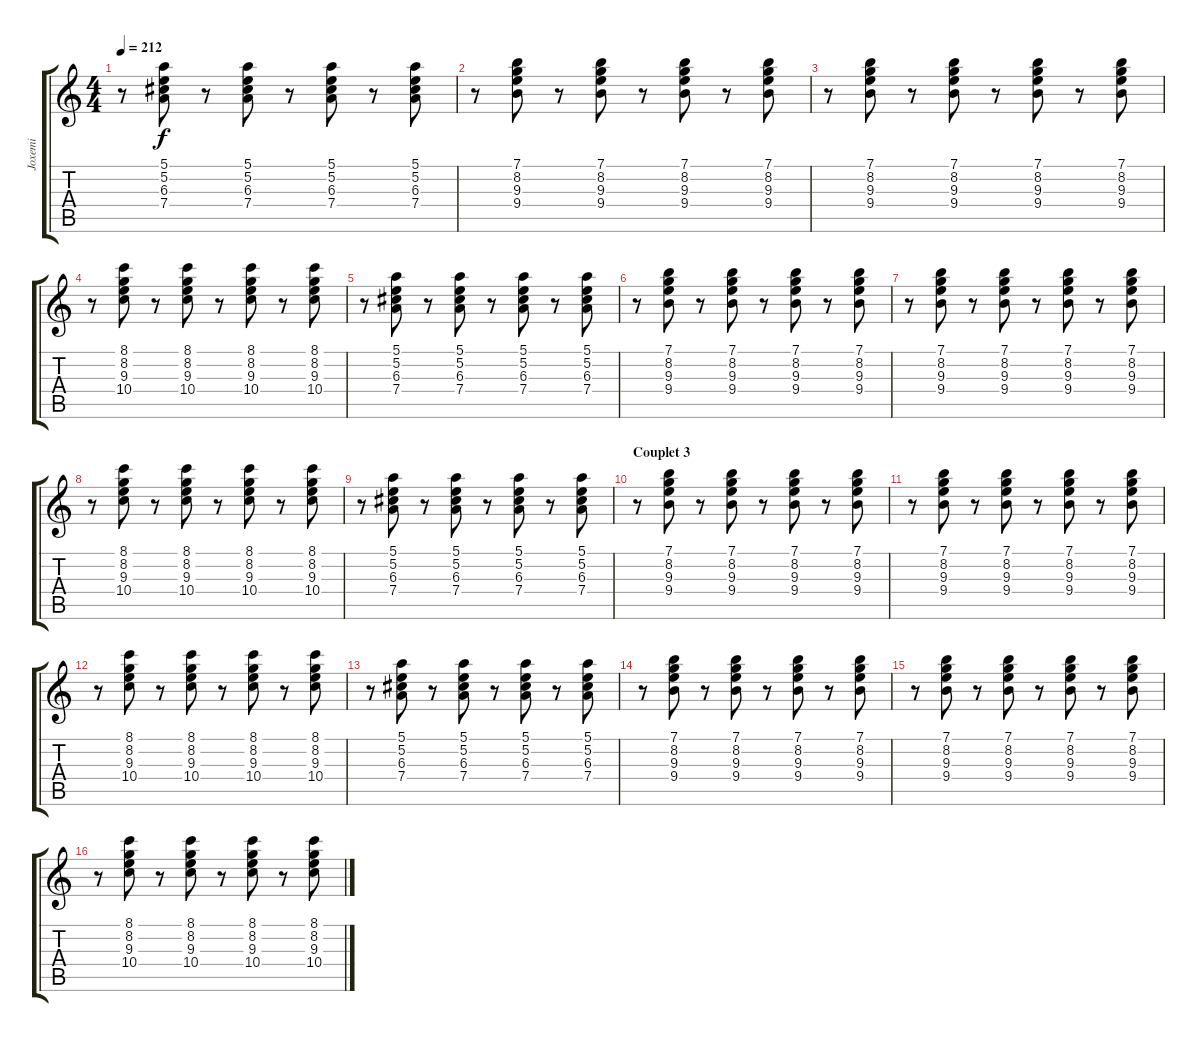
\track ("Joxemi" "Joxemi") {instrument overdrivenguitar}
\staff {score tabs}
\tuning (E4 B3 G3 D3 A2 E2) {hide}
\ts (4 4)
\tempo 212
\clef g2
\ks c
r.8{dy f} (5.1 5.2 6.3 7.4).8 r.8 (5.1 5.2 6.3 7.4).8 r.8 (5.1 5.2 6.3 7.4).8 r.8 (5.1 5.2 6.3 7.4).8 |
r.8 (7.1 8.2 9.3 9.4).8 r.8 (7.1 8.2 9.3 9.4).8 r.8 (7.1 8.2 9.3 9.4).8 r.8 (7.1 8.2 9.3 9.4).8 |
r.8 (7.1 8.2 9.3 9.4).8 r.8 (7.1 8.2 9.3 9.4).8 r.8 (7.1 8.2 9.3 9.4).8 r.8 (7.1 8.2 9.3 9.4).8 |
r.8 (8.1 8.2 9.3 10.4).8 r.8 (8.1 8.2 9.3 10.4).8 r.8 (8.1 8.2 9.3 10.4).8 r.8 (8.1 8.2 9.3 10.4).8 |
r.8 (5.1 5.2 6.3 7.4).8 r.8 (5.1 5.2 6.3 7.4).8 r.8 (5.1 5.2 6.3 7.4).8 r.8 (5.1 5.2 6.3 7.4).8 |
r.8 (7.1 8.2 9.3 9.4).8 r.8 (7.1 8.2 9.3 9.4).8 r.8 (7.1 8.2 9.3 9.4).8 r.8 (7.1 8.2 9.3 9.4).8 |
r.8 (7.1 8.2 9.3 9.4).8 r.8 (7.1 8.2 9.3 9.4).8 r.8 (7.1 8.2 9.3 9.4).8 r.8 (7.1 8.2 9.3 9.4).8 |
r.8 (8.1 8.2 9.3 10.4).8 r.8 (8.1 8.2 9.3 10.4).8 r.8 (8.1 8.2 9.3 10.4).8 r.8 (8.1 8.2 9.3 10.4).8 |
r.8 (5.1 5.2 6.3 7.4).8 r.8 (5.1 5.2 6.3 7.4).8 r.8 (5.1 5.2 6.3 7.4).8 r.8 (5.1 5.2 6.3 7.4).8 |
\section ("" "Couplet 3")
r.8{instrument electricguitarmuted} (7.1 8.2 9.3 9.4).8 r.8 (7.1 8.2 9.3 9.4).8 r.8 (7.1 8.2 9.3 9.4).8 r.8 (7.1 8.2 9.3 9.4).8 |
r.8 (7.1 8.2 9.3 9.4).8 r.8 (7.1 8.2 9.3 9.4).8 r.8 (7.1 8.2 9.3 9.4).8 r.8 (7.1 8.2 9.3 9.4).8 |
r.8 (8.1 8.2 9.3 10.4).8 r.8 (8.1 8.2 9.3 10.4).8 r.8 (8.1 8.2 9.3 10.4).8 r.8 (8.1 8.2 9.3 10.4).8 |
r.8 (5.1 5.2 6.3 7.4).8 r.8 (5.1 5.2 6.3 7.4).8 r.8 (5.1 5.2 6.3 7.4).8 r.8 (5.1 5.2 6.3 7.4).8 |
r.8 (7.1 8.2 9.3 9.4).8 r.8 (7.1 8.2 9.3 9.4).8 r.8 (7.1 8.2 9.3 9.4).8 r.8 (7.1 8.2 9.3 9.4).8 |
r.8 (7.1 8.2 9.3 9.4).8 r.8 (7.1 8.2 9.3 9.4).8 r.8 (7.1 8.2 9.3 9.4).8 r.8 (7.1 8.2 9.3 9.4).8 |
r.8 (8.1 8.2 9.3 10.4).8 r.8 (8.1 8.2 9.3 10.4).8 r.8 (8.1 8.2 9.3 10.4).8 r.8 (8.1 8.2 9.3 10.4).8
